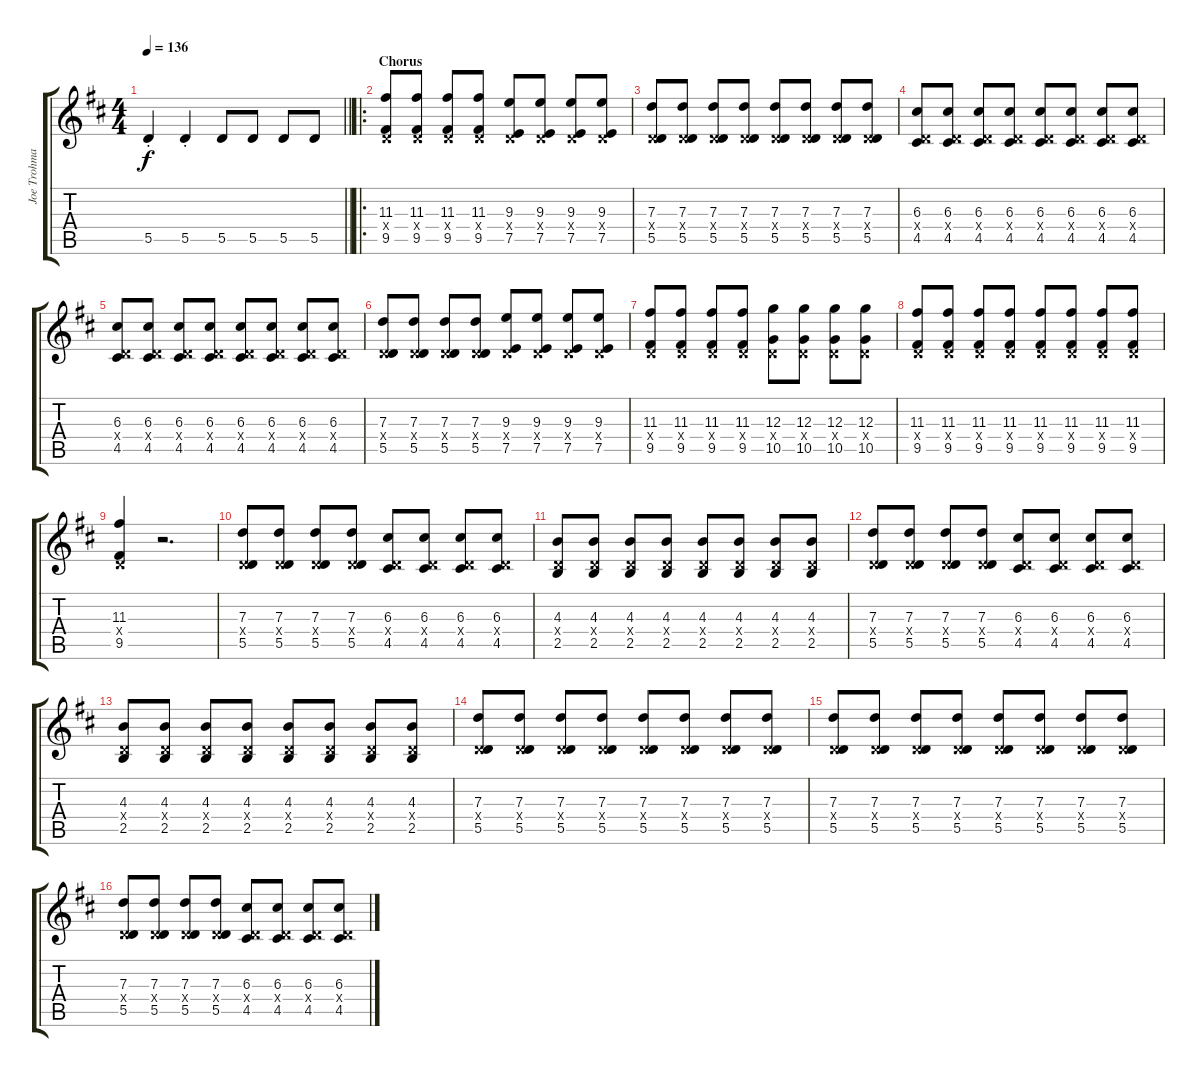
\track ("Joe Trohman" "Joe Trohma") {instrument distortionguitar}
\staff {score tabs}
\tuning (E4 B3 G3 D3 A2 E2) {hide}
\ts (4 4)
\tempo 136
\clef g2
\barLineRight lightlight
\ks d
5.5{st}.4{dy f} 5.5{st}.4 5.5.8 5.5.8 5.5.8 5.5.8 |
\ro
\section ("" "Chorus")
(11.3 0.4{x} 9.5).8{volume 12 balance 8} (11.3 0.4{x} 9.5).8 (11.3 0.4{x} 9.5).8 (11.3 0.4{x} 9.5).8 (9.3 0.4{x} 7.5).8 (9.3 0.4{x} 7.5).8 (9.3 0.4{x} 7.5).8 (9.3 0.4{x} 7.5).8 |
(7.3 0.4{x} 5.5).8 (7.3 0.4{x} 5.5).8 (7.3 0.4{x} 5.5).8 (7.3 0.4{x} 5.5).8 (7.3 0.4{x} 5.5).8 (7.3 0.4{x} 5.5).8 (7.3 0.4{x} 5.5).8 (7.3 0.4{x} 5.5).8 |
(6.3 0.4{x} 4.5).8 (6.3 0.4{x} 4.5).8 (6.3 0.4{x} 4.5).8 (6.3 0.4{x} 4.5).8 (6.3 0.4{x} 4.5).8 (6.3 0.4{x} 4.5).8 (6.3 0.4{x} 4.5).8 (6.3 0.4{x} 4.5).8 |
(6.3 0.4{x} 4.5).8 (6.3 0.4{x} 4.5).8 (6.3 0.4{x} 4.5).8 (6.3 0.4{x} 4.5).8 (6.3 0.4{x} 4.5).8 (6.3 0.4{x} 4.5).8 (6.3 0.4{x} 4.5).8 (6.3 0.4{x} 4.5).8 |
(7.3 0.4{x} 5.5).8 (7.3 0.4{x} 5.5).8 (7.3 0.4{x} 5.5).8 (7.3 0.4{x} 5.5).8 (9.3 0.4{x} 7.5).8 (9.3 0.4{x} 7.5).8 (9.3 0.4{x} 7.5).8 (9.3 0.4{x} 7.5).8 |
(11.3 0.4{x} 9.5).8 (11.3 0.4{x} 9.5).8 (11.3 0.4{x} 9.5).8 (11.3 0.4{x} 9.5).8 (12.3 0.4{x} 10.5).8 (12.3 0.4{x} 10.5).8 (12.3 0.4{x} 10.5).8 (12.3 0.4{x} 10.5).8 |
(11.3 0.4{x} 9.5).8 (11.3 0.4{x} 9.5).8 (11.3 0.4{x} 9.5).8 (11.3 0.4{x} 9.5).8 (11.3 0.4{x} 9.5).8 (11.3 0.4{x} 9.5).8 (11.3 0.4{x} 9.5).8 (11.3 0.4{x} 9.5).8 |
(11.3 0.4{x} 9.5).4 r.2{d} |
(7.3 0.4{x} 5.5).8 (7.3 0.4{x} 5.5).8 (7.3 0.4{x} 5.5).8 (7.3 0.4{x} 5.5).8 (6.3 0.4{x} 4.5).8 (6.3 0.4{x} 4.5).8 (6.3 0.4{x} 4.5).8 (6.3 0.4{x} 4.5).8 |
(4.3 0.4{x} 2.5).8 (4.3 0.4{x} 2.5).8 (4.3 0.4{x} 2.5).8 (4.3 0.4{x} 2.5).8 (4.3 0.4{x} 2.5).8 (4.3 0.4{x} 2.5).8 (4.3 0.4{x} 2.5).8 (4.3 0.4{x} 2.5).8 |
(7.3 0.4{x} 5.5).8 (7.3 0.4{x} 5.5).8 (7.3 0.4{x} 5.5).8 (7.3 0.4{x} 5.5).8 (6.3 0.4{x} 4.5).8 (6.3 0.4{x} 4.5).8 (6.3 0.4{x} 4.5).8 (6.3 0.4{x} 4.5).8 |
(4.3 0.4{x} 2.5).8 (4.3 0.4{x} 2.5).8 (4.3 0.4{x} 2.5).8 (4.3 0.4{x} 2.5).8 (4.3 0.4{x} 2.5).8 (4.3 0.4{x} 2.5).8 (4.3 0.4{x} 2.5).8 (4.3 0.4{x} 2.5).8 |
(7.3 0.4{x} 5.5).8 (7.3 0.4{x} 5.5).8 (7.3 0.4{x} 5.5).8 (7.3 0.4{x} 5.5).8 (7.3 0.4{x} 5.5).8 (7.3 0.4{x} 5.5).8 (7.3 0.4{x} 5.5).8 (7.3 0.4{x} 5.5).8 |
(7.3 0.4{x} 5.5).8 (7.3 0.4{x} 5.5).8 (7.3 0.4{x} 5.5).8 (7.3 0.4{x} 5.5).8 (7.3 0.4{x} 5.5).8 (7.3 0.4{x} 5.5).8 (7.3 0.4{x} 5.5).8 (7.3 0.4{x} 5.5).8 |
(7.3 0.4{x} 5.5).8 (7.3 0.4{x} 5.5).8 (7.3 0.4{x} 5.5).8 (7.3 0.4{x} 5.5).8 (6.3 0.4{x} 4.5).8 (6.3 0.4{x} 4.5).8 (6.3 0.4{x} 4.5).8 (6.3 0.4{x} 4.5).8
